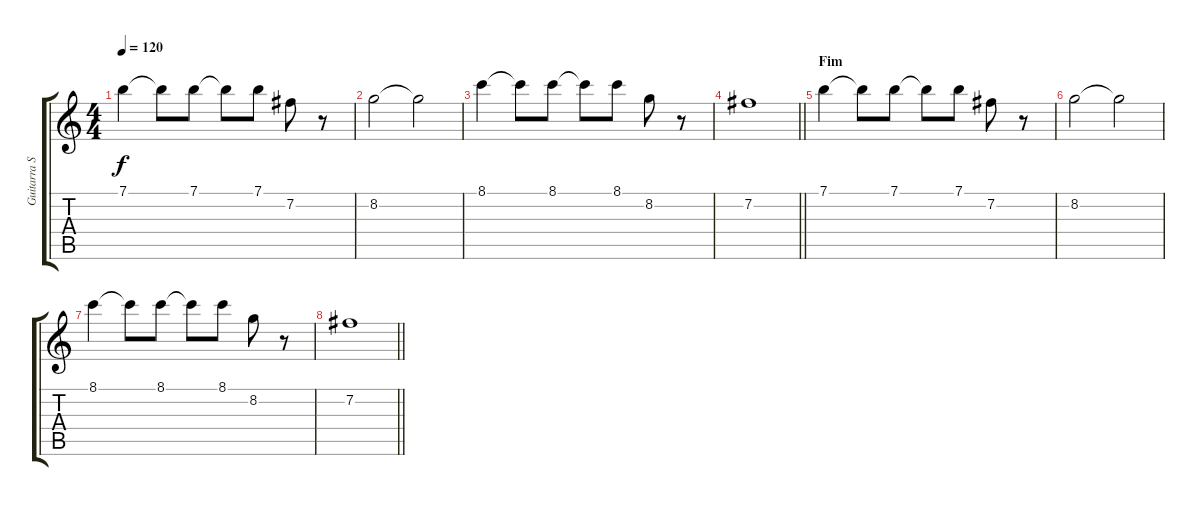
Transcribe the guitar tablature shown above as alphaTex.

\track ("Guitarra Solo" "Guitarra S") {instrument electricguitarjazz}
\staff {score tabs}
\tuning (E4 B3 G3 D3 A2 E2) {hide}
\ts (4 4)
\tempo 120
\clef g2
\ks c
7.1.4{dy f} 7.1{t}.8 7.1.8 7.1{t}.8 7.1.8 7.2.8 r.8 |
8.2.2 8.2{t}.2 |
8.1.4 8.1{t}.8 8.1.8 8.1{t}.8 8.1.8 8.2.8 r.8 |
\barLineRight lightlight
7.2.1 |
\section ("" "Fim")
7.1.4{volume 7} 7.1{t}.8 7.1.8 7.1{t}.8 7.1.8 7.2.8 r.8 |
8.2.2 8.2{t}.2 |
8.1.4 8.1{t}.8 8.1.8 8.1{t}.8 8.1.8 8.2.8 r.8 |
\barLineRight lightlight
7.2.1
